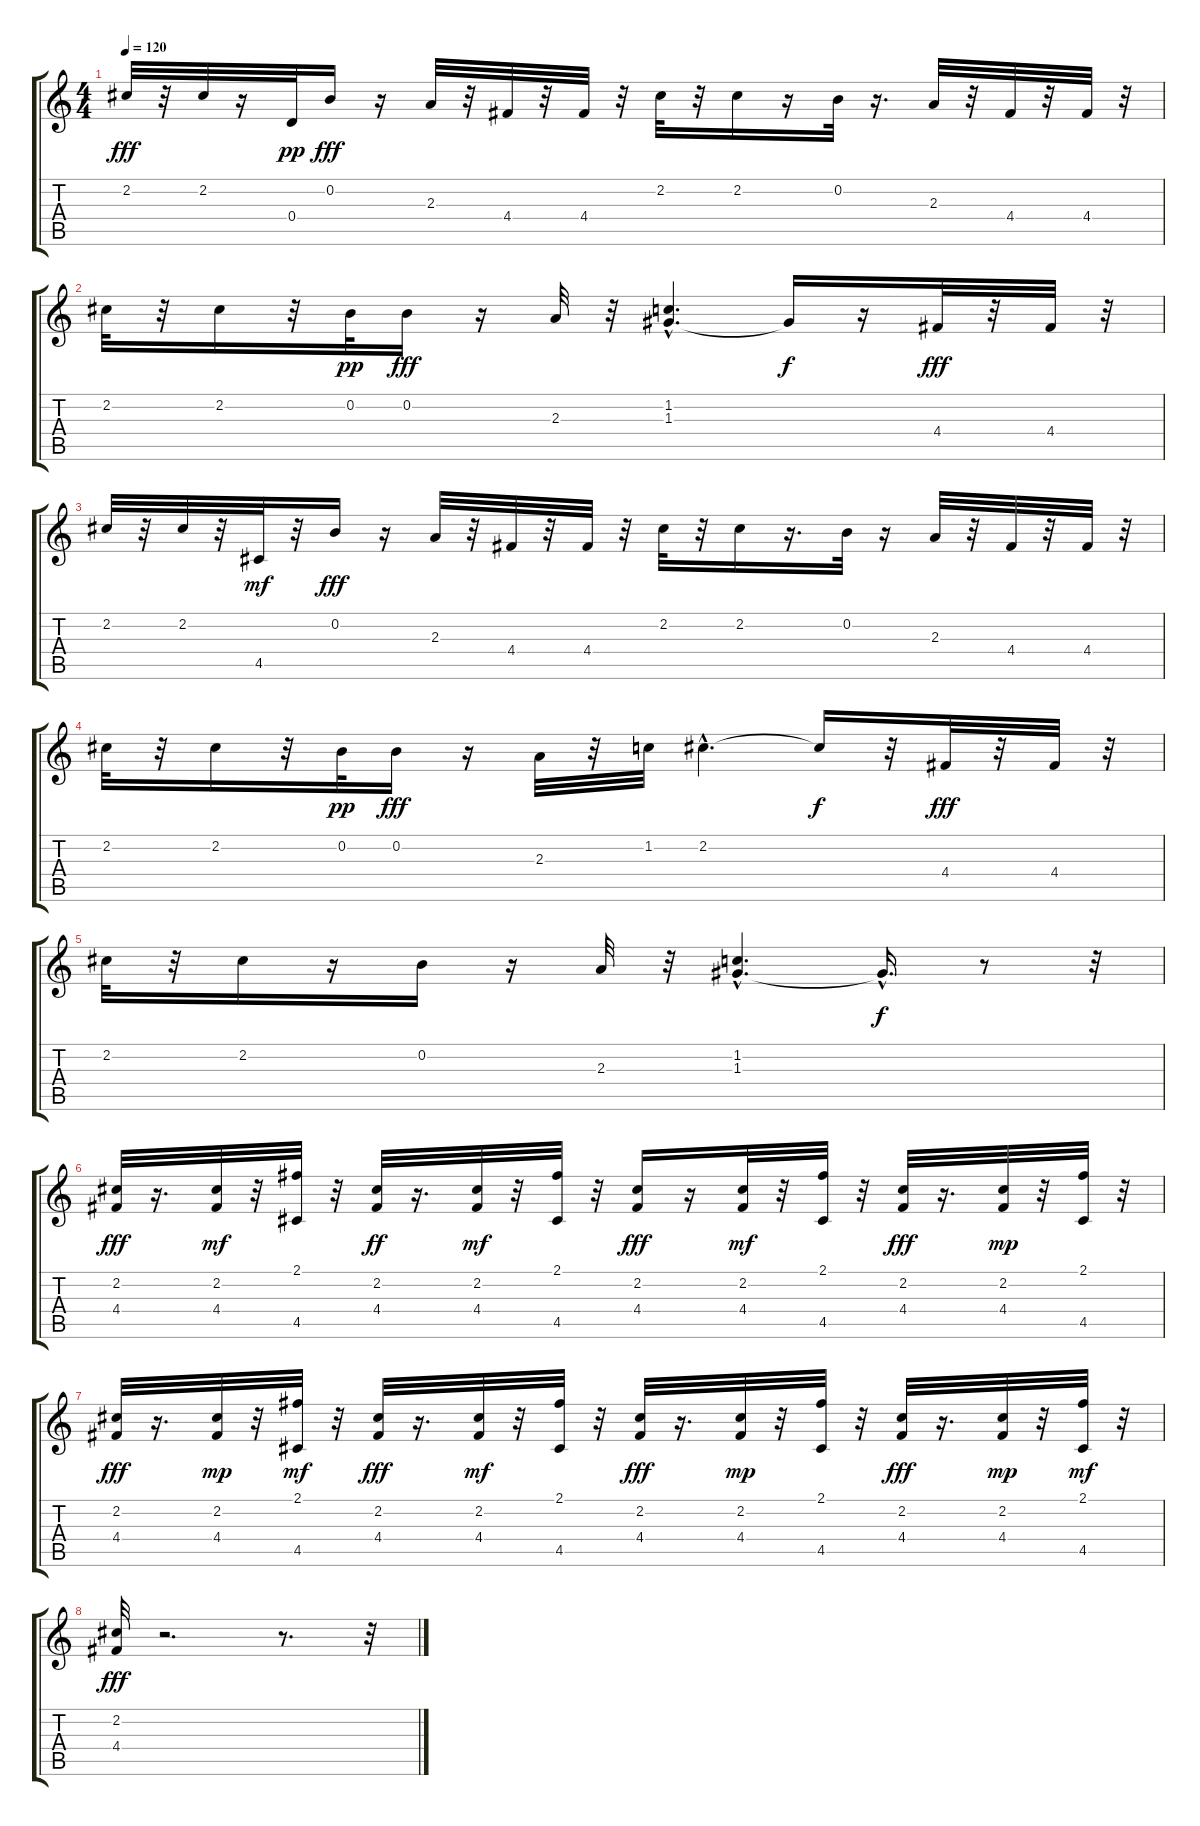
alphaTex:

\track "" {instrument electricguitarclean}
\staff {score tabs}
\tuning (E4 B3 G3 D3 A2 E2) {hide}
\ts (4 4)
\tempo 120
\clef g2
\ks c
2.2.32{dy fff} r.32 2.2.32 r.16 0.4.32{dy pp} 0.2.16{dy fff} r.16 2.3.32 r.32 4.4.32 r.32 4.4.32 r.32 2.2.32 r.32 2.2.16 r.16 0.2.32 r.16{d} 2.3.32 r.32 4.4.32 r.32 4.4.32 r.32 |
2.2.32 r.32 2.2.16 r.32 0.2.32{dy pp} 0.2.16{dy fff} r.16 2.3.32 r.32 (1.2 1.3{hac}).4{d} 1.3{t}.16{dy f} r.16 4.4.32{dy fff} r.32 4.4.32 r.32 |
2.2.32 r.32 2.2.32 r.32 4.5.32{dy mf} r.32 0.2.16{dy fff} r.16 2.3.32 r.32 4.4.32 r.32 4.4.32 r.32 2.2.32 r.32 2.2.16 r.16{d} 0.2.32 r.16 2.3.32 r.32 4.4.32 r.32 4.4.32 r.32 |
2.2.32 r.32 2.2.16 r.32 0.2.32{dy pp} 0.2.16{dy fff} r.16 2.3.32 r.32 1.2.32 2.2{hac}.4{d} 2.2{t}.16{dy f} r.32 4.4.32{dy fff} r.32 4.4.32 r.32 |
2.2.32 r.32 2.2.16 r.16 0.2.16 r.16 2.3.32 r.32 (1.2 1.3{hac}).4{d} 1.3{hac t}.16{d dy f} r.8 r.32 |
(2.2 4.4).32{dy fff volume 9 instrument electricguitarclean} r.16{d} (2.2 4.4).32{dy mf} r.32 (2.1 4.5).32 r.32 (2.2 4.4).32{dy ff} r.16{d} (2.2 4.4).32{dy mf} r.32 (2.1 4.5).32 r.32 (2.2 4.4).16{dy fff} r.16 (2.2 4.4).32{dy mf} r.32 (2.1 4.5).32 r.32 (2.2 4.4).32{dy fff} r.16{d} (2.2 4.4).32{dy mp} r.32 (2.1 4.5).32 r.32 |
(2.2 4.4).32{dy fff} r.16{d} (2.2 4.4).32{dy mp} r.32 (2.1 4.5).32{dy mf} r.32 (2.2 4.4).32{dy fff} r.16{d} (2.2 4.4).32{dy mf} r.32 (2.1 4.5).32 r.32 (2.2 4.4).32{dy fff} r.16{d} (2.2 4.4).32{dy mp} r.32 (2.1 4.5).32 r.32 (2.2 4.4).32{dy fff} r.16{d} (2.2 4.4).32{dy mp} r.32 (2.1 4.5).32{dy mf} r.32 |
(2.2 4.4).32{dy fff} r.2{d} r.8{d} r.32
